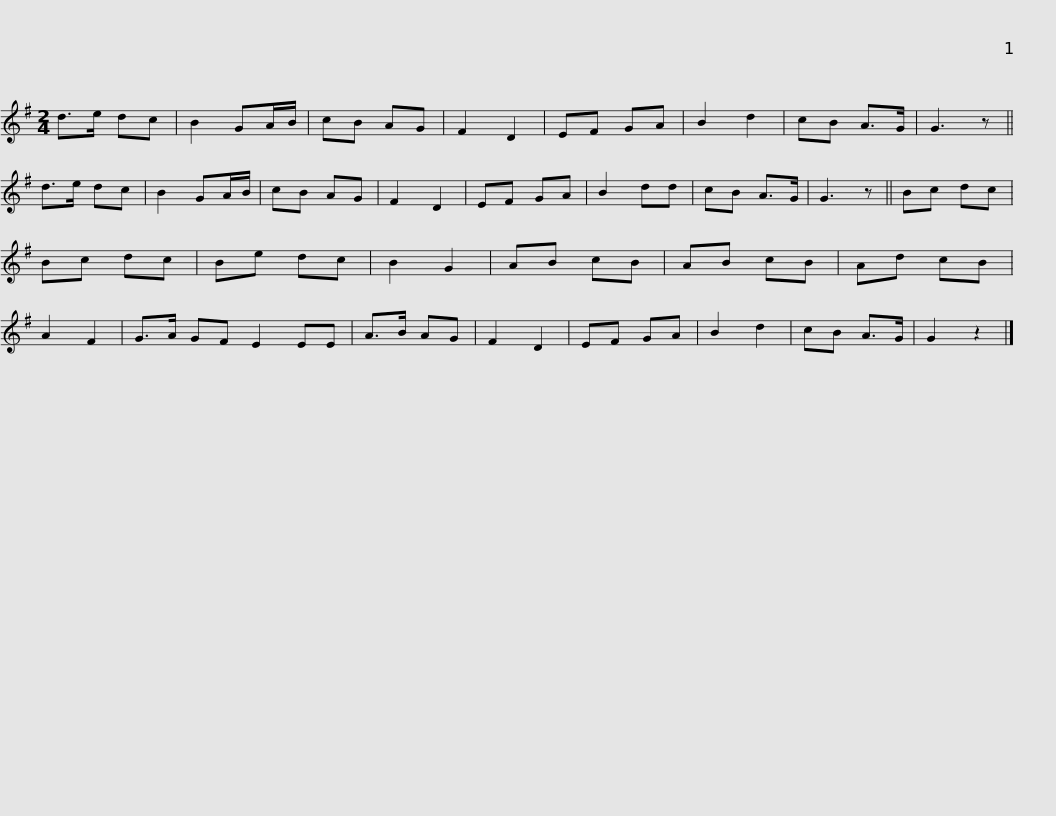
X:1
L:1/8
M:2/4
I:linebreak $
K:G
V:1 treble
V:1
 d>e dc | B2 GA/B/ | cB AG | F2 D2 | EF GA | %5
 B2 d2 | cB A>G | G3 z || d>e dc | B2 GA/B/ | %10
 cB AG | F2 D2 |$ EF GA | B2 dd | cB A>G | %15
 G3 z || Bc dc | Bc dc | Be dc | B2 G2 | %20
 AB cB | AB cB | Ad cB | A2 F2 |$ G>A GF E2 EE | %25
 A>B AG | F2 D2 | EF GA | B2 d2 | cB A>G | %30
 G2 z2 |] %31
